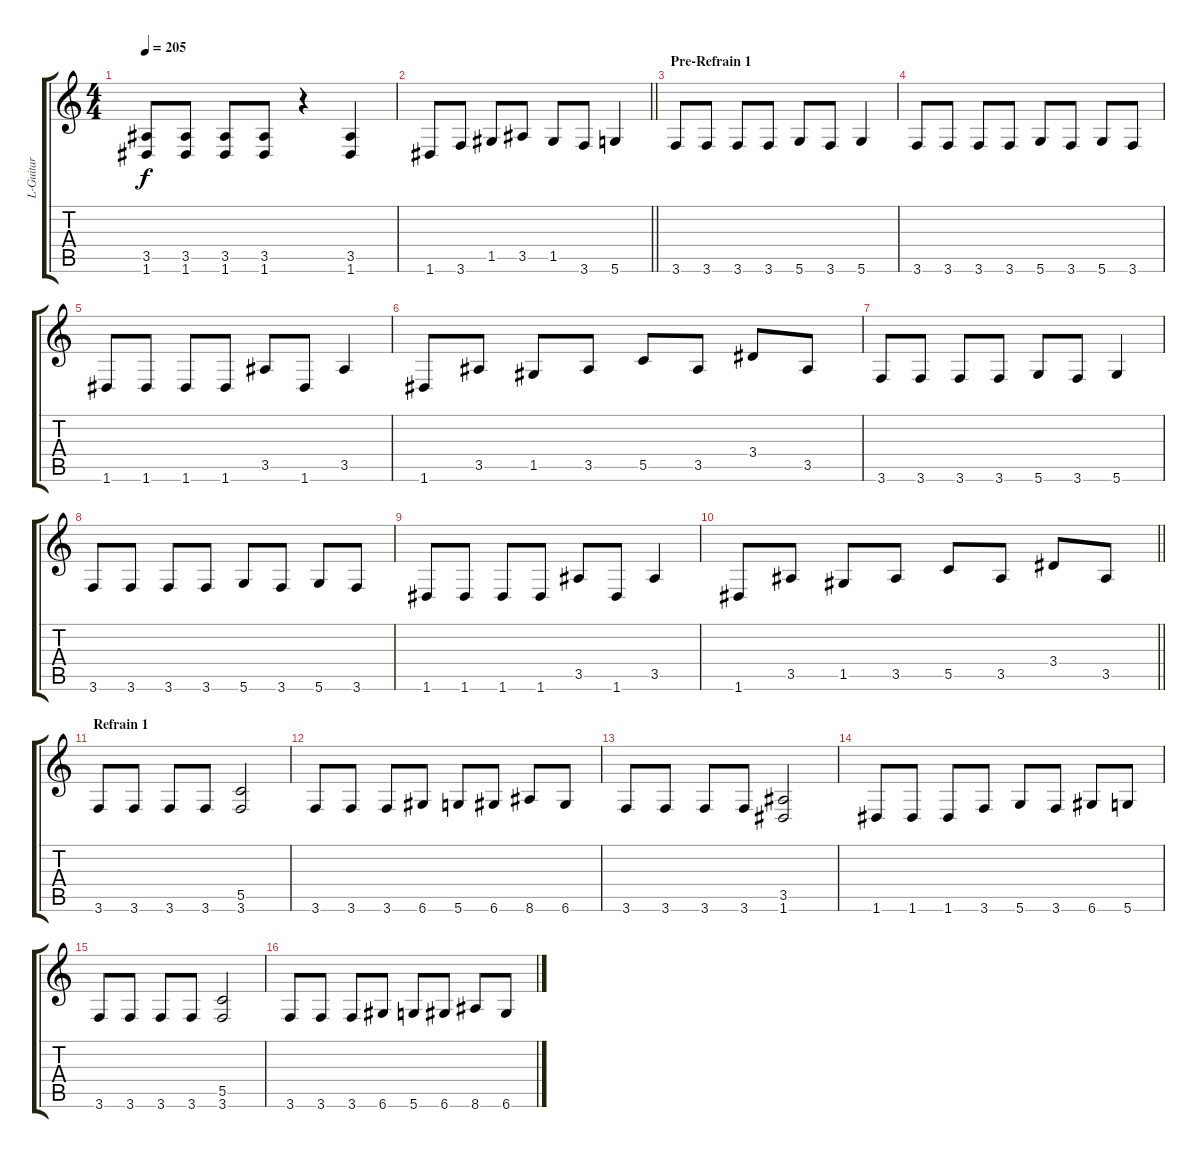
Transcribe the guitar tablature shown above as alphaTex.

\track ("L-Guitar" "L-Guitar") {instrument distortionguitar}
\staff {score tabs}
\tuning (D4 A3 F3 C3 G2 D2) {hide}
\ts (4 4)
\tempo 205
\clef g2
\ks c
(3.5 1.6).8{dy f} (3.5 1.6).8 (3.5 1.6).8 (3.5 1.6).8 r.4 (3.5 1.6).4 |
\barLineRight lightlight
1.6.8 3.6.8 1.5.8 3.5.8 1.5.8 3.6.8 5.6.4 |
\section ("" "Pre-Refrain 1")
3.6.8 3.6.8 3.6.8 3.6.8 5.6.8 3.6.8 5.6.4 |
3.6.8 3.6.8 3.6.8 3.6.8 5.6.8 3.6.8 5.6.8 3.6.8 |
1.6.8 1.6.8 1.6.8 1.6.8 3.5.8 1.6.8 3.5.4 |
1.6.8 3.5.8 1.5.8 3.5.8 5.5.8 3.5.8 3.4.8 3.5.8 |
3.6.8 3.6.8 3.6.8 3.6.8 5.6.8 3.6.8 5.6.4 |
3.6.8 3.6.8 3.6.8 3.6.8 5.6.8 3.6.8 5.6.8 3.6.8 |
1.6.8 1.6.8 1.6.8 1.6.8 3.5.8 1.6.8 3.5.4 |
\barLineRight lightlight
1.6.8 3.5.8 1.5.8 3.5.8 5.5.8 3.5.8 3.4.8 3.5.8 |
\section ("" "Refrain 1")
3.6.8 3.6.8 3.6.8 3.6.8 (5.5 3.6).2 |
3.6.8 3.6.8 3.6.8 6.6.8 5.6.8 6.6.8 8.6.8 6.6.8 |
3.6.8 3.6.8 3.6.8 3.6.8 (3.5 1.6).2 |
1.6.8 1.6.8 1.6.8 3.6.8 5.6.8 3.6.8 6.6.8 5.6.8 |
3.6.8 3.6.8 3.6.8 3.6.8 (5.5 3.6).2 |
3.6.8 3.6.8 3.6.8 6.6.8 5.6.8 6.6.8 8.6.8 6.6.8
